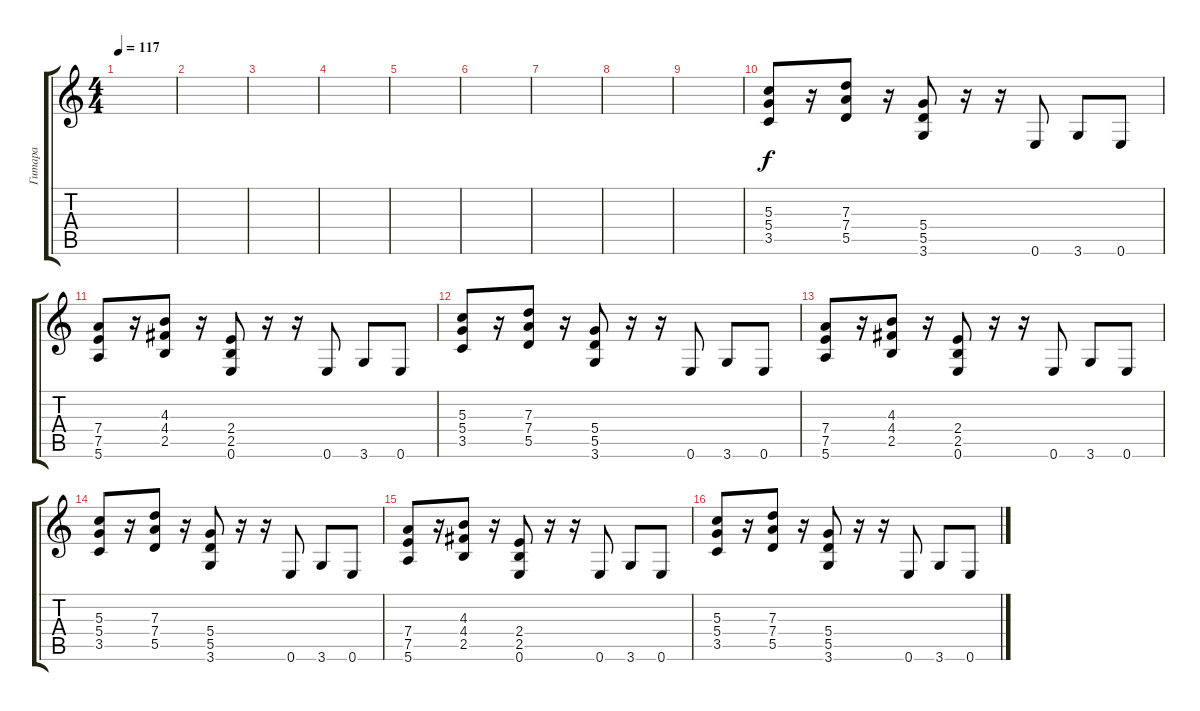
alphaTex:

\track ("Гитара" "Гитара") {instrument acousticguitarsteel}
\staff {score tabs}
\tuning (E4 B3 G3 D3 A2 E2) {hide}
\ts (4 4)
\tempo 117
\clef g2
\ks c
|
|
|
|
|
|
|
|
|
(5.3 5.4 3.5).8 r.16 (7.3 7.4 5.5).8 r.16 (5.4 5.5 3.6).8 r.16 r.16 0.6.8 3.6.8 0.6.8 |
(7.4 7.5 5.6).8 r.16 (4.3 4.4 2.5).8 r.16 (2.4 2.5 0.6).8 r.16 r.16 0.6.8 3.6.8 0.6.8 |
(5.3 5.4 3.5).8 r.16 (7.3 7.4 5.5).8 r.16 (5.4 5.5 3.6).8 r.16 r.16 0.6.8 3.6.8 0.6.8 |
(7.4 7.5 5.6).8 r.16 (4.3 4.4 2.5).8 r.16 (2.4 2.5 0.6).8 r.16 r.16 0.6.8 3.6.8 0.6.8 |
(5.3 5.4 3.5).8 r.16 (7.3 7.4 5.5).8 r.16 (5.4 5.5 3.6).8 r.16 r.16 0.6.8 3.6.8 0.6.8 |
(7.4 7.5 5.6).8 r.16 (4.3 4.4 2.5).8 r.16 (2.4 2.5 0.6).8 r.16 r.16 0.6.8 3.6.8 0.6.8 |
(5.3 5.4 3.5).8 r.16 (7.3 7.4 5.5).8 r.16 (5.4 5.5 3.6).8 r.16 r.16 0.6.8 3.6.8 0.6.8
